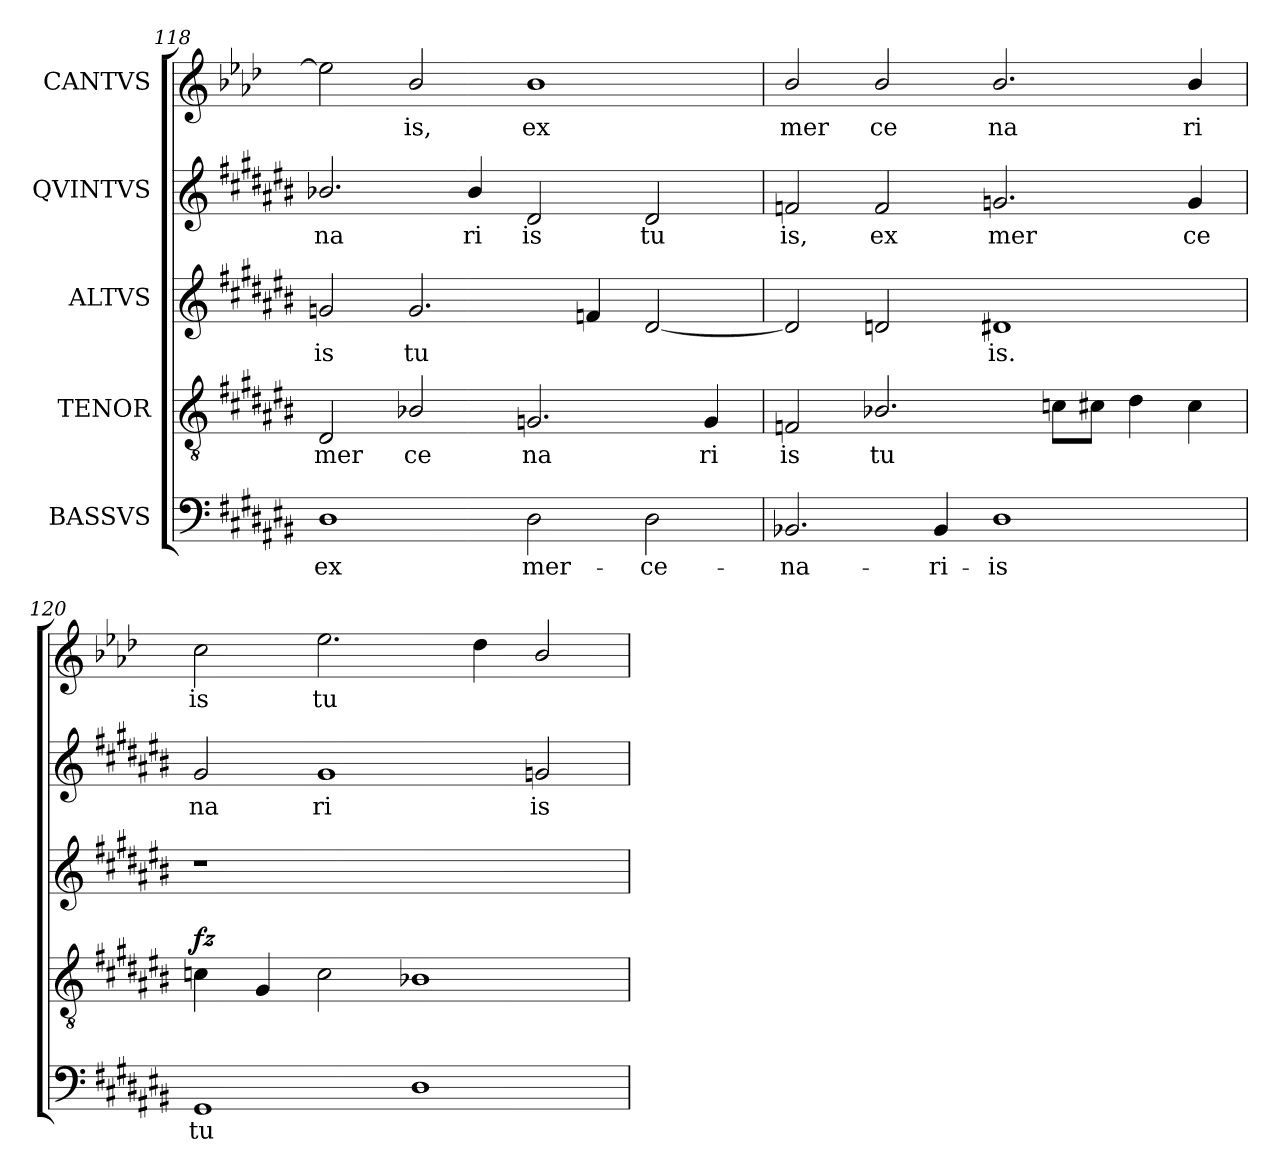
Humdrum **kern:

**kern	**text	**kern	**text	**dynam	**kern	**text	**kern	**text	**kern	**text
*part5	*part5	*part4	*part4	*part4	*part3	*part3	*part2	*part2	*part1	*part1
*staff5	*staff5	*staff4	*staff4	*staff4	*staff3	*staff3	*staff2	*staff2	*staff1	*staff1
*I"BASSVS	*	*I"TENOR	*	*	*I"ALTVS	*	*I"QVINTVS	*	*I"CANTVS	*
*clefF4	*	*clefGv2	*	*	*clefG2	*	*clefG2	*	*clefG2	*
*ITrd-3c-5	*	*ITrd-3c-5	*	*	*ITrd-3c-5	*	*ITrd-3c-5	*	*	*
*k[f#c#g#d#a#e#b#]	*	*k[f#c#g#d#a#e#b#]	*	*	*k[f#c#g#d#a#e#b#]	*	*k[f#c#g#d#a#e#b#]	*	*k[b-e-a-d-]	*
*C#:	*	*C#:	*	*	*C#:	*	*C#:	*	*A-:	*
=118	=118	=118	=118	=118	=118	=118	=118	=118	=118	=118
!	!LO:LY:b:cj	!	!LO:LY:b:cj	!	!	!LO:LY:b:cj	!	!LO:LY:b:cj	!	!LO:LY:b:cj
1G#	ex	2G#/	mer	.	2cc/	-is	2.ee-/	na	2ee-\]	.
!	!	!	!LO:LY:b:cj	!	!	!LO:LY:b:cj	!	!	!	!LO:LY:b:cj
.	.	2e-/	ce	.	2.cc/	tu-	.	.	2b-/	is,
!	!	!	!	!	!	!	!	!LO:LY:b:cj	!	!
.	.	.	.	.	.	.	4ee-/	ri	.	.
!	!LO:LY:b:cj	!	!LO:LY:b:cj	!	!	!	!	!LO:LY:b:cj	!	!LO:LY:b:cj
2G#\	mer-	2.c/	na	.	.	.	2g#/	is	1b-	ex
!	!	!	!	!	!	!LO:LY:b:cj	!	!	!	!
.	.	.	.	.	4b-/	--	.	.	.	.
!	!LO:LY:b:cj	!	!	!	!	!LO:LY:b:cj	!	!LO:LY:b:cj	!	!
2G#\	-ce-	.	.	.	[<2g#/	--	2g#/	tu	.	.
!	!	!	!LO:LY:b:cj	!	!	!	!	!	!	!
.	.	4c/	ri	.	.	.	.	.	.	.
=119	=119	=119	=119	=119	=119	=119	=119	=119	=119	=119
!	!LO:LY:b:cj	!	!LO:LY:b:cj	!	!	!LO:LY:b:cj	!	!LO:LY:b:cj	!	!LO:LY:b:cj
2.E-/	-na-	2B-/	is	.	2g#/]	--	2b-/	is,	2b-/	mer
!	!	!	!LO:LY:b:cj	!	!	!LO:LY:b:cj	!	!LO:LY:b:cj	!	!LO:LY:b:cj
.	.	2.e-/	tu	.	2g/	--	2b-/	ex	2b-/	ce
!	!LO:LY:b:cj	!	!	!	!	!	!	!	!	!
4E-/	-ri-	.	.	.	.	.	.	.	.	.
!	!LO:LY:b:cj	!	!	!	!	!LO:LY:b:cj	!	!LO:LY:b:cj	!	!LO:LY:b:cj
1G#	-is	.	.	.	1g#	-is.	2.cc/	mer	2.b-/	na
!	!	!	!LO:LY:b:cj	!	!	!	!	!	!	!
.	.	8f\L	.	.	.	.	.	.	.	.
!	!	!	!LO:LY:b:cj	!	!	!	!	!	!	!
.	.	8f#\J	.	.	.	.	.	.	.	.
!	!	!	!LO:LY:b:cj	!	!	!	!	!	!	!
.	.	4g#\	.	.	.	.	.	.	.	.
!	!	!	!LO:LY:b:cj	!	!	!	!	!LO:LY:b:cj	!	!LO:LY:b:cj
.	.	4f#\	.	.	.	.	4cc/	ce	4b-/	ri
=120	=120	=120	=120	=120	=120	=120	=120	=120	=120	=120
!	!LO:LY:b:cj	!	!LO:LY:b:cj	!LO:DY:a	!	!	!	!LO:LY:b:cj	!	!LO:LY:b:cj
1C#	tu-	4f\	.	fz	1r	.	2cc#/	na	2cc\	is
!	!	!	!LO:LY:b:cj	!	!	!	!	!	!	!
.	.	4c#/	.	.	.	.	.	.	.	.
!	!	!	!LO:LY:b:cj	!	!	!	!	!LO:LY:b:cj	!	!LO:LY:b:cj
.	.	2f\	.	.	.	.	1cc#	ri	2.ee-\	tu
!	!LO:LY:b:cj	!	!LO:LY:b:cj	!	!	!	!	!	!	!
1G#	--	1e-	.	.	1ryy	.	.	.	.	.
!	!	!	!	!	!	!	!	!	!	!LO:LY:b:cj
.	.	.	.	.	.	.	.	.	4dd-\	.
!	!	!	!	!	!	!	!	!LO:LY:b:cj	!	!LO:LY:b:cj
.	.	.	.	.	.	.	2cc/	is	2b-/	.
=	=	=	=	=	=	=	=	=	=	=
*-	*-	*-	*-	*-	*-	*-	*-	*-	*-	*-
